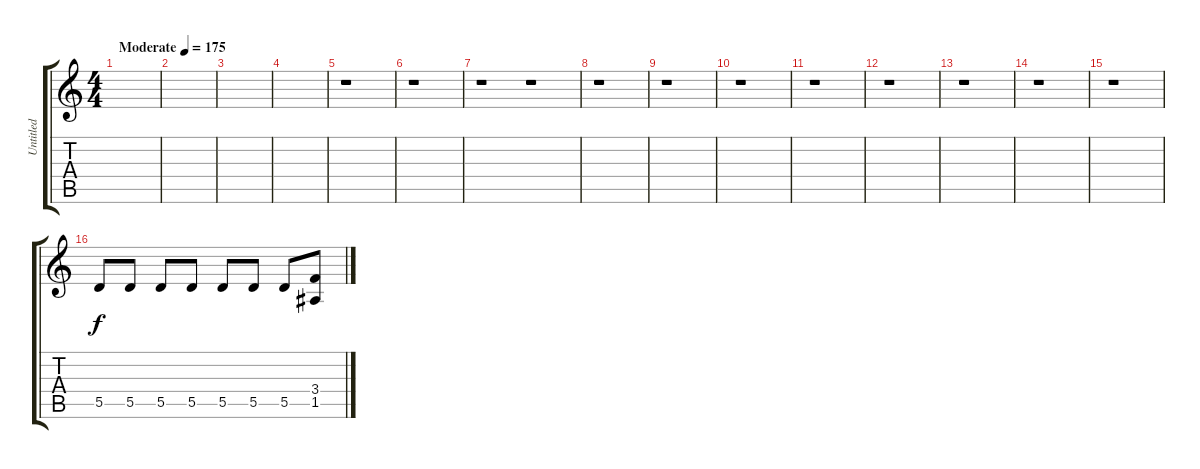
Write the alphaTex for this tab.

\track ("Untitled" "Untitled") {instrument overdrivenguitar}
\staff {score tabs}
\tuning (E4 B3 G3 D3 A2 E2) {hide}
\ts (4 4)
\tempo (175 "Moderate")
\clef g2
\ks c
|
|
|
|
r.1 |
r.1 |
r.1 r.1 |
r.1 |
r.1 |
r.1 |
r.1 |
r.1 |
r.1 |
r.1 |
r.1 |
5.5.8 5.5.8 5.5.8 5.5.8 5.5.8 5.5.8 5.5.8 (3.4 1.5).8
